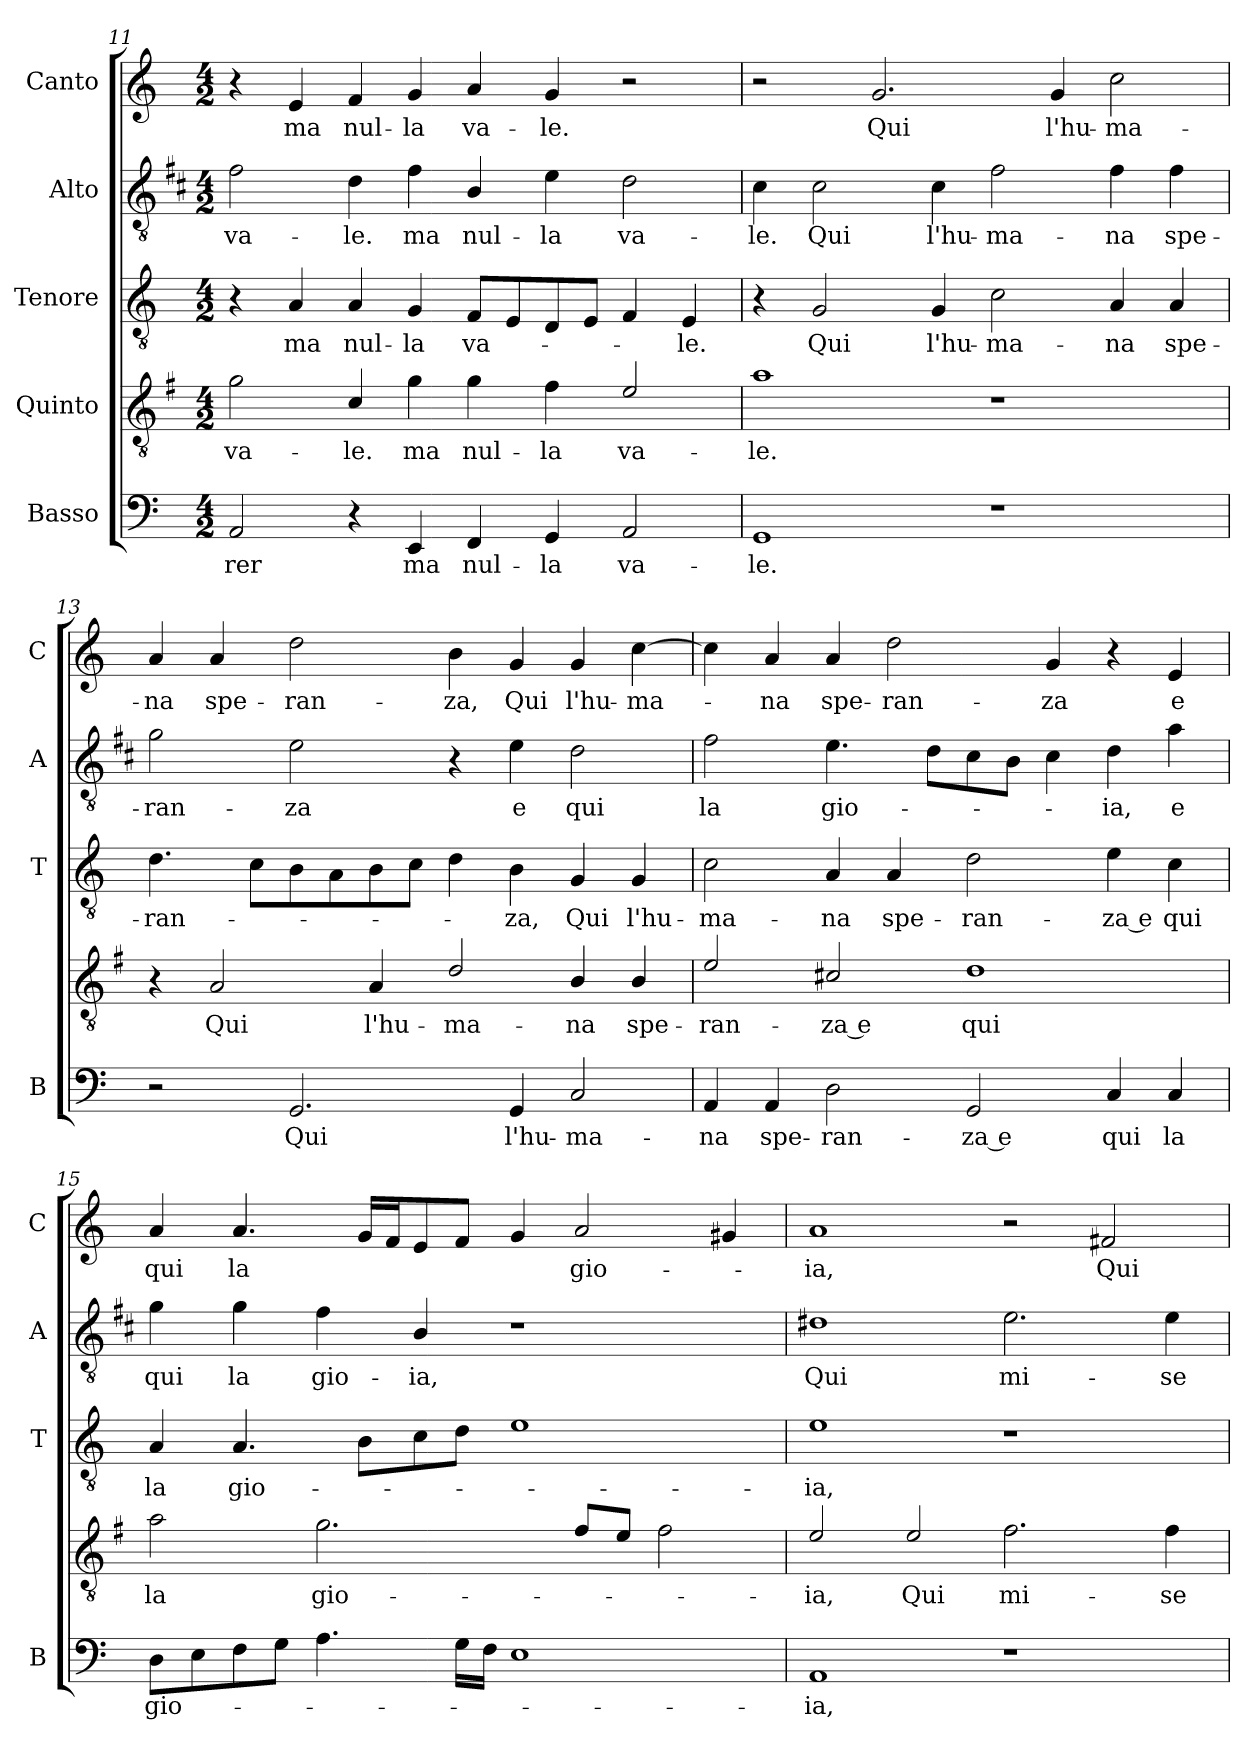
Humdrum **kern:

**kern	**text	**kern	**text	**kern	**text	**kern	**text	**kern	**text
*part5	*part5	*part4	*part4	*part3	*part3	*part2	*part2	*part1	*part1
*staff5	*staff5	*staff4	*staff4	*staff3	*staff3	*staff2	*staff2	*staff1	*staff1
*I"Basso	*	*I"Quinto	*	*I"Tenore	*	*I"Alto	*	*I"Canto	*
*I'B	*	*	*	*I'T	*	*I'A	*	*I'C	*
*clefF4	*	*clefGv2	*	*clefGv2	*	*clefGv2	*	*clefG2	*
*	*	*ITrd4c7	*	*	*	*ITrd1c2	*	*	*
*k[]	*	*k[]	*	*k[]	*	*k[]	*	*k[]	*
*C:	*	*C:	*	*C:	*	*C:	*	*C:	*
*M4/2	*	*M4/2	*	*M4/2	*	*M4/2	*	*M4/2	*
=11	=11	=11	=11	=11	=11	=11	=11	=11	=11
!	!LO:LY:b	!	!LO:LY:b	!	!	!	!LO:LY:b	!	!
2AA/	-rer	2c\	va-	4r	.	2e\	va-	4r	.
!	!	!	!	!	!LO:LY:b	!	!	!	!LO:LY:b
.	.	.	.	4A/	ma	.	.	4e/	ma
!	!	!	!LO:LY:b	!	!LO:LY:b	!	!LO:LY:b	!	!LO:LY:b
4r	.	4F/	-le.	4A/	nul-	4c\	-le.	4f/	nul-
!	!LO:LY:b	!	!LO:LY:b	!	!LO:LY:b	!	!LO:LY:b	!	!LO:LY:b
4EE/	ma	4c\	ma	4G/	-la	4e\	ma	4g/	-la
!	!LO:LY:b	!	!LO:LY:b	!	!LO:LY:b	!	!LO:LY:b	!	!LO:LY:b
4FF/	nul-	4c\	nul-	8F/L	va-	4A/	nul-	4a/	va-
.	.	.	.	8E/	.	.	.	.	.
!	!LO:LY:b	!	!LO:LY:b	!	!	!	!LO:LY:b	!	!LO:LY:b
4GG/	-la	4B\	-la	8D/	.	4d\	-la	4g/	-le.
.	.	.	.	8E/J	.	.	.	.	.
!	!LO:LY:b	!	!LO:LY:b	!	!	!	!LO:LY:b	!	!
2AA/	va-	2A/	va-	4F/	.	2c\	va-	2r	.
!	!	!	!	!	!LO:LY:b	!	!	!	!
.	.	.	.	4E/	-le.	.	.	.	.
!!LO:LB:g=z
=12	=12	=12	=12	=12	=12	=12	=12	=12	=12
!	!LO:LY:b	!	!LO:LY:b	!	!	!	!LO:LY:b	!	!
1GG	-le.	1d	-le.	4r	.	4B\	-le.	2r	.
!	!	!	!	!	!LO:LY:b	!	!LO:LY:b	!	!
.	.	.	.	2G/	Qui	2B\	Qui	.	.
!	!	!	!	!	!	!	!	!	!LO:LY:b
.	.	.	.	.	.	.	.	2.g/	Qui
!	!	!	!	!	!LO:LY:b	!	!LO:LY:b	!	!
.	.	.	.	4G/	l'hu-	4B\	l'hu-	.	.
!	!	!	!	!	!LO:LY:b	!	!LO:LY:b	!	!
1r	.	1r	.	2c\	-ma-	2e\	-ma-	.	.
!	!	!	!	!	!	!	!	!	!LO:LY:b
.	.	.	.	.	.	.	.	4g/	l'hu-
!	!	!	!	!	!LO:LY:b	!	!LO:LY:b	!	!LO:LY:b
.	.	.	.	4A/	-na	4e\	-na	2cc\	-ma-
!	!	!	!	!	!LO:LY:b	!	!LO:LY:b	!	!
.	.	.	.	4A/	spe-	4e\	spe-	.	.
=13	=13	=13	=13	=13	=13	=13	=13	=13	=13
!	!	!	!	!	!LO:LY:b	!	!LO:LY:b	!	!LO:LY:b
2r	.	4r	.	4.d\	-ran-	2f\	-ran-	4a/	-na
!	!	!	!LO:LY:b	!	!	!	!	!	!LO:LY:b
.	.	2D/	Qui	.	.	.	.	4a/	spe-
.	.	.	.	8c\L	.	.	.	.	.
!	!LO:LY:b	!	!	!	!	!	!LO:LY:b	!	!LO:LY:b
2.GG/	Qui	.	.	8B\	.	2d\	-za	2dd\	-ran-
.	.	.	.	8A\	.	.	.	.	.
!	!	!	!LO:LY:b	!	!	!	!	!	!
.	.	4D/	l'hu-	8B\	.	.	.	.	.
.	.	.	.	8c\J	.	.	.	.	.
!	!	!	!LO:LY:b	!	!	!	!	!	!LO:LY:b
.	.	2G/	-ma-	4d\	.	4r	.	4b\	-za,
!	!LO:LY:b	!	!	!	!LO:LY:b	!	!LO:LY:b	!	!LO:LY:b
4GG/	l'hu-	.	.	4B\	-za,	4d\	e	4g/	Qui
!	!LO:LY:b	!	!LO:LY:b	!	!LO:LY:b	!	!LO:LY:b	!	!LO:LY:b
2C/	-ma-	4E/	-na	4G/	Qui	2c\	qui	4g/	l'hu-
!	!	!	!LO:LY:b	!	!LO:LY:b	!	!	!	!LO:LY:b
.	.	4E/	spe-	4G/	l'hu-	.	.	[4cc\	-ma-
=14	=14	=14	=14	=14	=14	=14	=14	=14	=14
!	!LO:LY:b	!	!LO:LY:b	!	!LO:LY:b	!	!LO:LY:b	!	!
4AA/	-na	2A/	-ran-	2c\	-ma-	2e\	la	4cc\]	.
!	!LO:LY:b	!	!	!	!	!	!	!	!LO:LY:b
4AA/	spe-	.	.	.	.	.	.	4a/	-na
!	!LO:LY:b	!	!LO:LY:b	!	!LO:LY:b	!	!LO:LY:b	!	!LO:LY:b
2D\	-ran-	2F#X/	-za e	4A/	-na	4.d\	gio-	4a/	spe-
!	!	!	!	!	!LO:LY:b	!	!	!	!LO:LY:b
.	.	.	.	4A/	spe-	.	.	2dd\	-ran-
.	.	.	.	.	.	8c\L	.	.	.
!	!LO:LY:b	!	!LO:LY:b	!	!LO:LY:b	!	!	!	!
2GG/	-za e	1G	qui	2d\	-ran-	8B\	.	.	.
.	.	.	.	.	.	8A\J	.	.	.
!	!	!	!	!	!	!	!	!	!LO:LY:b
.	.	.	.	.	.	4B\	.	4g/	-za
!	!LO:LY:b	!	!	!	!LO:LY:b	!	!LO:LY:b	!	!
4C/	qui	.	.	4e\	-za e	4c\	-ia,	4r	.
!	!LO:LY:b	!	!	!	!LO:LY:b	!	!LO:LY:b	!	!LO:LY:b
4C/	la	.	.	4c\	qui	4g\	e	4e/	e
!!LO:LB:g=z
=15	=15	=15	=15	=15	=15	=15	=15	=15	=15
!	!LO:LY:b	!	!LO:LY:b	!	!LO:LY:b	!	!LO:LY:b	!	!LO:LY:b
8D\L	gio-	2d\	la	4A/	la	4f\	qui	4a/	qui
8E\	.	.	.	.	.	.	.	.	.
!	!	!	!	!	!LO:LY:b	!	!LO:LY:b	!	!LO:LY:b
8F\	.	.	.	4.A/	gio-	4f\	la	4.a/	la
8G\J	.	.	.	.	.	.	.	.	.
!	!	!	!LO:LY:b	!	!	!	!LO:LY:b	!	!
4.A\	.	2.c\	gio-	.	.	4e\	gio-	.	.
.	.	.	.	8B\L	.	.	.	16g/LL	.
.	.	.	.	.	.	.	.	16f/J	.
!	!	!	!	!	!	!	!LO:LY:b	!	!
.	.	.	.	8c\	.	4A/	-ia,	8e/	.
16G\LL	.	.	.	8d\J	.	.	.	8f/J	.
16F\JJ	.	.	.	.	.	.	.	.	.
1E	.	.	.	1e	.	1r	.	4g/	.
!	!	!	!	!	!	!	!	!	!LO:LY:b
.	.	8B/L	.	.	.	.	.	2a/	gio-
.	.	8A/J	.	.	.	.	.	.	.
.	.	2B\	.	.	.	.	.	.	.
.	.	.	.	.	.	.	.	4g#X/	.
=16	=16	=16	=16	=16	=16	=16	=16	=16	=16
!	!LO:LY:b	!	!LO:LY:b	!	!LO:LY:b	!	!LO:LY:b	!	!LO:LY:b
1AA	-ia,	2A/	-ia,	1e	-ia,	1c#X	Qui	1a	-ia,
!	!	!	!LO:LY:b	!	!	!	!	!	!
.	.	2A/	Qui	.	.	.	.	.	.
!	!	!	!LO:LY:b	!	!	!	!LO:LY:b	!	!
1r	.	2.B\	mi-	1r	.	2.d\	mi-	2r	.
!	!	!	!	!	!	!	!	!	!LO:LY:b
.	.	.	.	.	.	.	.	2f#X/	Qui
!	!	!	!LO:LY:b	!	!	!	!LO:LY:b	!	!
.	.	4B\	-se-	.	.	4d\	-se-	.	.
=	=	=	=	=	=	=	=	=	=
*-	*-	*-	*-	*-	*-	*-	*-	*-	*-
